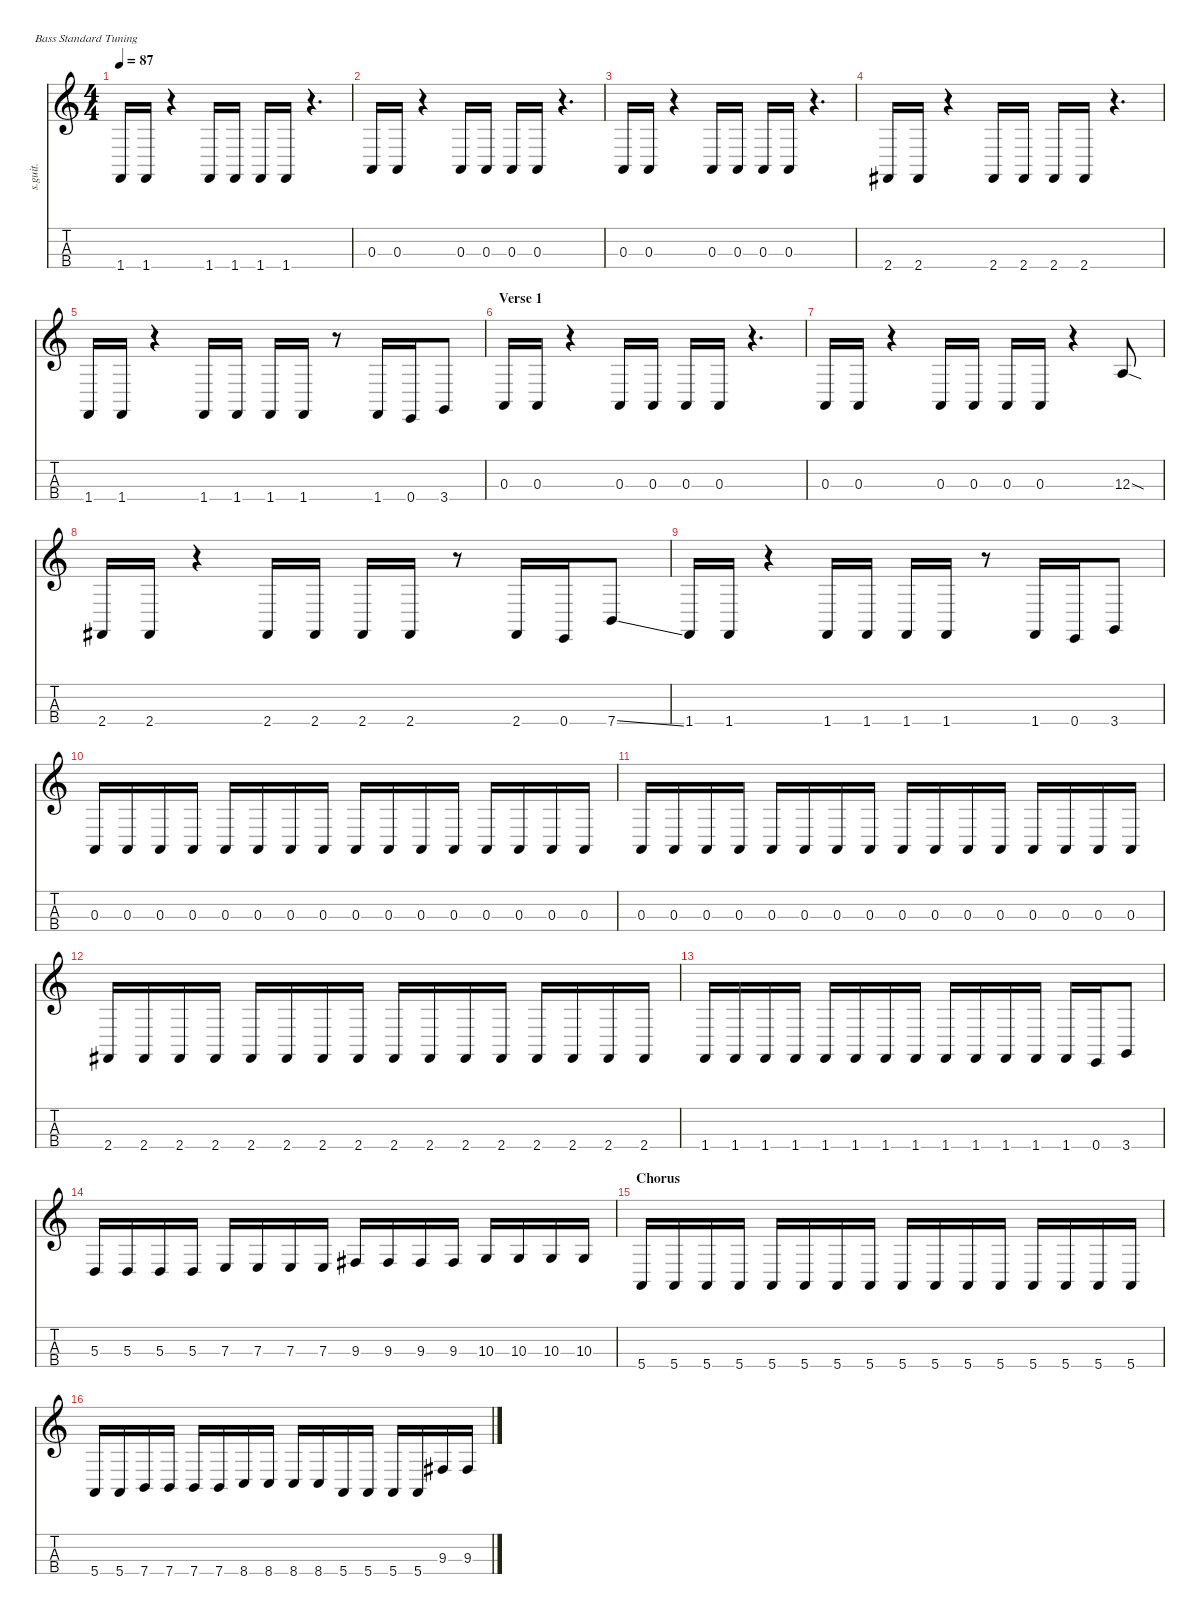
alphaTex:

\defaultSystemsLayout 4
\hideDynamics
\bracketExtendMode nobrackets
\track ("Nate Mendel (Bass)" "s.guit.") {instrument electricbasspick}
\staff {score tabs}
\tuning (G2 D2 A1 E1)
\ts (4 4)
\tempo 87
\clef g2
\ks c
1.4.16{lyrics (0 "") lyrics (1 "") lyrics (2 "") lyrics (3 "") lyrics (4 "") dy f} 1.4.16{lyrics (0 "") lyrics (1 "") lyrics (2 "") lyrics (3 "") lyrics (4 "")} r.4 1.4.16{lyrics (0 "") lyrics (1 "") lyrics (2 "") lyrics (3 "") lyrics (4 "")} 1.4.16{lyrics (0 "") lyrics (1 "") lyrics (2 "") lyrics (3 "") lyrics (4 "")} 1.4.16{lyrics (0 "") lyrics (1 "") lyrics (2 "") lyrics (3 "") lyrics (4 "")} 1.4.16{lyrics (0 "") lyrics (1 "") lyrics (2 "") lyrics (3 "") lyrics (4 "")} r.4{d} |
0.3.16{lyrics (0 "") lyrics (1 "") lyrics (2 "") lyrics (3 "") lyrics (4 "")} 0.3.16{lyrics (0 "") lyrics (1 "") lyrics (2 "") lyrics (3 "") lyrics (4 "")} r.4 0.3.16{lyrics (0 "") lyrics (1 "") lyrics (2 "") lyrics (3 "") lyrics (4 "")} 0.3.16{lyrics (0 "") lyrics (1 "") lyrics (2 "") lyrics (3 "") lyrics (4 "")} 0.3.16{lyrics (0 "") lyrics (1 "") lyrics (2 "") lyrics (3 "") lyrics (4 "")} 0.3.16{lyrics (0 "") lyrics (1 "") lyrics (2 "") lyrics (3 "") lyrics (4 "")} r.4{d} |
0.3.16{lyrics (0 "") lyrics (1 "") lyrics (2 "") lyrics (3 "") lyrics (4 "")} 0.3.16{lyrics (0 "") lyrics (1 "") lyrics (2 "") lyrics (3 "") lyrics (4 "")} r.4 0.3.16{lyrics (0 "") lyrics (1 "") lyrics (2 "") lyrics (3 "") lyrics (4 "")} 0.3.16{lyrics (0 "") lyrics (1 "") lyrics (2 "") lyrics (3 "") lyrics (4 "")} 0.3.16{lyrics (0 "") lyrics (1 "") lyrics (2 "") lyrics (3 "") lyrics (4 "")} 0.3.16{lyrics (0 "") lyrics (1 "") lyrics (2 "") lyrics (3 "") lyrics (4 "")} r.4{d} |
2.4{acc #}.16{lyrics (0 "") lyrics (1 "") lyrics (2 "") lyrics (3 "") lyrics (4 "")} 2.4{acc #}.16{lyrics (0 "") lyrics (1 "") lyrics (2 "") lyrics (3 "") lyrics (4 "")} r.4 2.4{acc #}.16{lyrics (0 "") lyrics (1 "") lyrics (2 "") lyrics (3 "") lyrics (4 "")} 2.4{acc #}.16{lyrics (0 "") lyrics (1 "") lyrics (2 "") lyrics (3 "") lyrics (4 "")} 2.4{acc #}.16{lyrics (0 "") lyrics (1 "") lyrics (2 "") lyrics (3 "") lyrics (4 "")} 2.4{acc #}.16{lyrics (0 "") lyrics (1 "") lyrics (2 "") lyrics (3 "") lyrics (4 "")} r.4{d} |
1.4.16{lyrics (0 "") lyrics (1 "") lyrics (2 "") lyrics (3 "") lyrics (4 "")} 1.4.16{lyrics (0 "") lyrics (1 "") lyrics (2 "") lyrics (3 "") lyrics (4 "")} r.4 1.4.16{lyrics (0 "") lyrics (1 "") lyrics (2 "") lyrics (3 "") lyrics (4 "")} 1.4.16{lyrics (0 "") lyrics (1 "") lyrics (2 "") lyrics (3 "") lyrics (4 "")} 1.4.16{lyrics (0 "") lyrics (1 "") lyrics (2 "") lyrics (3 "") lyrics (4 "")} 1.4.16{lyrics (0 "") lyrics (1 "") lyrics (2 "") lyrics (3 "") lyrics (4 "")} r.8 1.4.16{lyrics (0 "") lyrics (1 "") lyrics (2 "") lyrics (3 "") lyrics (4 "")} 0.4.16{lyrics (0 "") lyrics (1 "") lyrics (2 "") lyrics (3 "") lyrics (4 "")} 3.4.8{lyrics (0 "") lyrics (1 "") lyrics (2 "") lyrics (3 "") lyrics (4 "")} |
\section ("" "Verse 1")
0.3.16{lyrics (0 "") lyrics (1 "") lyrics (2 "") lyrics (3 "") lyrics (4 "")} 0.3.16{lyrics (0 "") lyrics (1 "") lyrics (2 "") lyrics (3 "") lyrics (4 "")} r.4 0.3.16{lyrics (0 "") lyrics (1 "") lyrics (2 "") lyrics (3 "") lyrics (4 "")} 0.3.16{lyrics (0 "") lyrics (1 "") lyrics (2 "") lyrics (3 "") lyrics (4 "")} 0.3.16{lyrics (0 "") lyrics (1 "") lyrics (2 "") lyrics (3 "") lyrics (4 "")} 0.3.16{lyrics (0 "") lyrics (1 "") lyrics (2 "") lyrics (3 "") lyrics (4 "")} r.4{d} |
0.3.16{lyrics (0 "") lyrics (1 "") lyrics (2 "") lyrics (3 "") lyrics (4 "")} 0.3.16{lyrics (0 "") lyrics (1 "") lyrics (2 "") lyrics (3 "") lyrics (4 "")} r.4 0.3.16{lyrics (0 "") lyrics (1 "") lyrics (2 "") lyrics (3 "") lyrics (4 "")} 0.3.16{lyrics (0 "") lyrics (1 "") lyrics (2 "") lyrics (3 "") lyrics (4 "")} 0.3.16{lyrics (0 "") lyrics (1 "") lyrics (2 "") lyrics (3 "") lyrics (4 "")} 0.3.16{lyrics (0 "") lyrics (1 "") lyrics (2 "") lyrics (3 "") lyrics (4 "")} r.4 12.3{sod}.8{lyrics (0 "") lyrics (1 "") lyrics (2 "") lyrics (3 "") lyrics (4 "")} |
2.4{acc #}.16{lyrics (0 "") lyrics (1 "") lyrics (2 "") lyrics (3 "") lyrics (4 "")} 2.4{acc #}.16{lyrics (0 "") lyrics (1 "") lyrics (2 "") lyrics (3 "") lyrics (4 "")} r.4 2.4{acc #}.16{lyrics (0 "") lyrics (1 "") lyrics (2 "") lyrics (3 "") lyrics (4 "")} 2.4{acc #}.16{lyrics (0 "") lyrics (1 "") lyrics (2 "") lyrics (3 "") lyrics (4 "")} 2.4{acc #}.16{lyrics (0 "") lyrics (1 "") lyrics (2 "") lyrics (3 "") lyrics (4 "")} 2.4{acc #}.16{lyrics (0 "") lyrics (1 "") lyrics (2 "") lyrics (3 "") lyrics (4 "")} r.8 2.4{acc #}.16{lyrics (0 "") lyrics (1 "") lyrics (2 "") lyrics (3 "") lyrics (4 "")} 0.4.16{lyrics (0 "") lyrics (1 "") lyrics (2 "") lyrics (3 "") lyrics (4 "")} 7.4{ss}.8{lyrics (0 "") lyrics (1 "") lyrics (2 "") lyrics (3 "") lyrics (4 "")} |
1.4.16{lyrics (0 "") lyrics (1 "") lyrics (2 "") lyrics (3 "") lyrics (4 "")} 1.4.16{lyrics (0 "") lyrics (1 "") lyrics (2 "") lyrics (3 "") lyrics (4 "")} r.4 1.4.16{lyrics (0 "") lyrics (1 "") lyrics (2 "") lyrics (3 "") lyrics (4 "")} 1.4.16{lyrics (0 "") lyrics (1 "") lyrics (2 "") lyrics (3 "") lyrics (4 "")} 1.4.16{lyrics (0 "") lyrics (1 "") lyrics (2 "") lyrics (3 "") lyrics (4 "")} 1.4.16{lyrics (0 "") lyrics (1 "") lyrics (2 "") lyrics (3 "") lyrics (4 "")} r.8 1.4.16{lyrics (0 "") lyrics (1 "") lyrics (2 "") lyrics (3 "") lyrics (4 "")} 0.4.16{lyrics (0 "") lyrics (1 "") lyrics (2 "") lyrics (3 "") lyrics (4 "")} 3.4.8{lyrics (0 "") lyrics (1 "") lyrics (2 "") lyrics (3 "") lyrics (4 "")} |
0.3.16{lyrics (0 "") lyrics (1 "") lyrics (2 "") lyrics (3 "") lyrics (4 "")} 0.3.16{lyrics (0 "") lyrics (1 "") lyrics (2 "") lyrics (3 "") lyrics (4 "")} 0.3.16{lyrics (0 "") lyrics (1 "") lyrics (2 "") lyrics (3 "") lyrics (4 "")} 0.3.16{lyrics (0 "") lyrics (1 "") lyrics (2 "") lyrics (3 "") lyrics (4 "")} 0.3.16{lyrics (0 "") lyrics (1 "") lyrics (2 "") lyrics (3 "") lyrics (4 "")} 0.3.16{lyrics (0 "") lyrics (1 "") lyrics (2 "") lyrics (3 "") lyrics (4 "")} 0.3.16{lyrics (0 "") lyrics (1 "") lyrics (2 "") lyrics (3 "") lyrics (4 "")} 0.3.16{lyrics (0 "") lyrics (1 "") lyrics (2 "") lyrics (3 "") lyrics (4 "")} 0.3.16{lyrics (0 "") lyrics (1 "") lyrics (2 "") lyrics (3 "") lyrics (4 "")} 0.3.16{lyrics (0 "") lyrics (1 "") lyrics (2 "") lyrics (3 "") lyrics (4 "")} 0.3.16{lyrics (0 "") lyrics (1 "") lyrics (2 "") lyrics (3 "") lyrics (4 "")} 0.3.16{lyrics (0 "") lyrics (1 "") lyrics (2 "") lyrics (3 "") lyrics (4 "")} 0.3.16{lyrics (0 "") lyrics (1 "") lyrics (2 "") lyrics (3 "") lyrics (4 "")} 0.3.16{lyrics (0 "") lyrics (1 "") lyrics (2 "") lyrics (3 "") lyrics (4 "")} 0.3.16{lyrics (0 "") lyrics (1 "") lyrics (2 "") lyrics (3 "") lyrics (4 "")} 0.3.16{lyrics (0 "") lyrics (1 "") lyrics (2 "") lyrics (3 "") lyrics (4 "")} |
0.3.16{lyrics (0 "") lyrics (1 "") lyrics (2 "") lyrics (3 "") lyrics (4 "")} 0.3.16{lyrics (0 "") lyrics (1 "") lyrics (2 "") lyrics (3 "") lyrics (4 "")} 0.3.16{lyrics (0 "") lyrics (1 "") lyrics (2 "") lyrics (3 "") lyrics (4 "")} 0.3.16{lyrics (0 "") lyrics (1 "") lyrics (2 "") lyrics (3 "") lyrics (4 "")} 0.3.16{lyrics (0 "") lyrics (1 "") lyrics (2 "") lyrics (3 "") lyrics (4 "")} 0.3.16{lyrics (0 "") lyrics (1 "") lyrics (2 "") lyrics (3 "") lyrics (4 "")} 0.3.16{lyrics (0 "") lyrics (1 "") lyrics (2 "") lyrics (3 "") lyrics (4 "")} 0.3.16{lyrics (0 "") lyrics (1 "") lyrics (2 "") lyrics (3 "") lyrics (4 "")} 0.3.16{lyrics (0 "") lyrics (1 "") lyrics (2 "") lyrics (3 "") lyrics (4 "")} 0.3.16{lyrics (0 "") lyrics (1 "") lyrics (2 "") lyrics (3 "") lyrics (4 "")} 0.3.16{lyrics (0 "") lyrics (1 "") lyrics (2 "") lyrics (3 "") lyrics (4 "")} 0.3.16{lyrics (0 "") lyrics (1 "") lyrics (2 "") lyrics (3 "") lyrics (4 "")} 0.3.16{lyrics (0 "") lyrics (1 "") lyrics (2 "") lyrics (3 "") lyrics (4 "")} 0.3.16{lyrics (0 "") lyrics (1 "") lyrics (2 "") lyrics (3 "") lyrics (4 "")} 0.3.16{lyrics (0 "") lyrics (1 "") lyrics (2 "") lyrics (3 "") lyrics (4 "")} 0.3.16{lyrics (0 "") lyrics (1 "") lyrics (2 "") lyrics (3 "") lyrics (4 "")} |
2.4{acc #}.16{lyrics (0 "") lyrics (1 "") lyrics (2 "") lyrics (3 "") lyrics (4 "")} 2.4{acc #}.16{lyrics (0 "") lyrics (1 "") lyrics (2 "") lyrics (3 "") lyrics (4 "")} 2.4{acc #}.16{lyrics (0 "") lyrics (1 "") lyrics (2 "") lyrics (3 "") lyrics (4 "")} 2.4{acc #}.16{lyrics (0 "") lyrics (1 "") lyrics (2 "") lyrics (3 "") lyrics (4 "")} 2.4{acc #}.16{lyrics (0 "") lyrics (1 "") lyrics (2 "") lyrics (3 "") lyrics (4 "")} 2.4{acc #}.16{lyrics (0 "") lyrics (1 "") lyrics (2 "") lyrics (3 "") lyrics (4 "")} 2.4{acc #}.16{lyrics (0 "") lyrics (1 "") lyrics (2 "") lyrics (3 "") lyrics (4 "")} 2.4{acc #}.16{lyrics (0 "") lyrics (1 "") lyrics (2 "") lyrics (3 "") lyrics (4 "")} 2.4{acc #}.16{lyrics (0 "") lyrics (1 "") lyrics (2 "") lyrics (3 "") lyrics (4 "")} 2.4{acc #}.16{lyrics (0 "") lyrics (1 "") lyrics (2 "") lyrics (3 "") lyrics (4 "")} 2.4{acc #}.16{lyrics (0 "") lyrics (1 "") lyrics (2 "") lyrics (3 "") lyrics (4 "")} 2.4{acc #}.16{lyrics (0 "") lyrics (1 "") lyrics (2 "") lyrics (3 "") lyrics (4 "")} 2.4{acc #}.16{lyrics (0 "") lyrics (1 "") lyrics (2 "") lyrics (3 "") lyrics (4 "")} 2.4{acc #}.16{lyrics (0 "") lyrics (1 "") lyrics (2 "") lyrics (3 "") lyrics (4 "")} 2.4{acc #}.16{lyrics (0 "") lyrics (1 "") lyrics (2 "") lyrics (3 "") lyrics (4 "")} 2.4{acc #}.16{lyrics (0 "") lyrics (1 "") lyrics (2 "") lyrics (3 "") lyrics (4 "")} |
1.4.16{lyrics (0 "") lyrics (1 "") lyrics (2 "") lyrics (3 "") lyrics (4 "")} 1.4.16{lyrics (0 "") lyrics (1 "") lyrics (2 "") lyrics (3 "") lyrics (4 "")} 1.4.16{lyrics (0 "") lyrics (1 "") lyrics (2 "") lyrics (3 "") lyrics (4 "")} 1.4.16{lyrics (0 "") lyrics (1 "") lyrics (2 "") lyrics (3 "") lyrics (4 "")} 1.4.16{lyrics (0 "") lyrics (1 "") lyrics (2 "") lyrics (3 "") lyrics (4 "")} 1.4.16{lyrics (0 "") lyrics (1 "") lyrics (2 "") lyrics (3 "") lyrics (4 "")} 1.4.16{lyrics (0 "") lyrics (1 "") lyrics (2 "") lyrics (3 "") lyrics (4 "")} 1.4.16{lyrics (0 "") lyrics (1 "") lyrics (2 "") lyrics (3 "") lyrics (4 "")} 1.4.16{lyrics (0 "") lyrics (1 "") lyrics (2 "") lyrics (3 "") lyrics (4 "")} 1.4.16{lyrics (0 "") lyrics (1 "") lyrics (2 "") lyrics (3 "") lyrics (4 "")} 1.4.16{lyrics (0 "") lyrics (1 "") lyrics (2 "") lyrics (3 "") lyrics (4 "")} 1.4.16{lyrics (0 "") lyrics (1 "") lyrics (2 "") lyrics (3 "") lyrics (4 "")} 1.4.16{lyrics (0 "") lyrics (1 "") lyrics (2 "") lyrics (3 "") lyrics (4 "")} 0.4.16{lyrics (0 "") lyrics (1 "") lyrics (2 "") lyrics (3 "") lyrics (4 "")} 3.4.8{lyrics (0 "") lyrics (1 "") lyrics (2 "") lyrics (3 "") lyrics (4 "")} |
5.3.16{lyrics (0 "") lyrics (1 "") lyrics (2 "") lyrics (3 "") lyrics (4 "")} 5.3.16{lyrics (0 "") lyrics (1 "") lyrics (2 "") lyrics (3 "") lyrics (4 "")} 5.3.16{lyrics (0 "") lyrics (1 "") lyrics (2 "") lyrics (3 "") lyrics (4 "")} 5.3.16{lyrics (0 "") lyrics (1 "") lyrics (2 "") lyrics (3 "") lyrics (4 "")} 7.3.16{lyrics (0 "") lyrics (1 "") lyrics (2 "") lyrics (3 "") lyrics (4 "")} 7.3.16{lyrics (0 "") lyrics (1 "") lyrics (2 "") lyrics (3 "") lyrics (4 "")} 7.3.16{lyrics (0 "") lyrics (1 "") lyrics (2 "") lyrics (3 "") lyrics (4 "")} 7.3.16{lyrics (0 "") lyrics (1 "") lyrics (2 "") lyrics (3 "") lyrics (4 "")} 9.3{acc #}.16{lyrics (0 "") lyrics (1 "") lyrics (2 "") lyrics (3 "") lyrics (4 "")} 9.3{acc #}.16{lyrics (0 "") lyrics (1 "") lyrics (2 "") lyrics (3 "") lyrics (4 "")} 9.3{acc #}.16{lyrics (0 "") lyrics (1 "") lyrics (2 "") lyrics (3 "") lyrics (4 "")} 9.3{acc #}.16{lyrics (0 "") lyrics (1 "") lyrics (2 "") lyrics (3 "") lyrics (4 "")} 10.3.16{lyrics (0 "") lyrics (1 "") lyrics (2 "") lyrics (3 "") lyrics (4 "")} 10.3.16{lyrics (0 "") lyrics (1 "") lyrics (2 "") lyrics (3 "") lyrics (4 "")} 10.3.16{lyrics (0 "") lyrics (1 "") lyrics (2 "") lyrics (3 "") lyrics (4 "")} 10.3.16{lyrics (0 "") lyrics (1 "") lyrics (2 "") lyrics (3 "") lyrics (4 "")} |
\section ("" "Chorus")
5.4.16{lyrics (0 "") lyrics (1 "") lyrics (2 "") lyrics (3 "") lyrics (4 "")} 5.4.16{lyrics (0 "") lyrics (1 "") lyrics (2 "") lyrics (3 "") lyrics (4 "")} 5.4.16{lyrics (0 "") lyrics (1 "") lyrics (2 "") lyrics (3 "") lyrics (4 "")} 5.4.16{lyrics (0 "") lyrics (1 "") lyrics (2 "") lyrics (3 "") lyrics (4 "")} 5.4.16{lyrics (0 "") lyrics (1 "") lyrics (2 "") lyrics (3 "") lyrics (4 "")} 5.4.16{lyrics (0 "") lyrics (1 "") lyrics (2 "") lyrics (3 "") lyrics (4 "")} 5.4.16{lyrics (0 "") lyrics (1 "") lyrics (2 "") lyrics (3 "") lyrics (4 "")} 5.4.16{lyrics (0 "") lyrics (1 "") lyrics (2 "") lyrics (3 "") lyrics (4 "")} 5.4.16{lyrics (0 "") lyrics (1 "") lyrics (2 "") lyrics (3 "") lyrics (4 "")} 5.4.16{lyrics (0 "") lyrics (1 "") lyrics (2 "") lyrics (3 "") lyrics (4 "")} 5.4.16{lyrics (0 "") lyrics (1 "") lyrics (2 "") lyrics (3 "") lyrics (4 "")} 5.4.16{lyrics (0 "") lyrics (1 "") lyrics (2 "") lyrics (3 "") lyrics (4 "")} 5.4.16{lyrics (0 "") lyrics (1 "") lyrics (2 "") lyrics (3 "") lyrics (4 "")} 5.4.16{lyrics (0 "") lyrics (1 "") lyrics (2 "") lyrics (3 "") lyrics (4 "")} 5.4.16{lyrics (0 "") lyrics (1 "") lyrics (2 "") lyrics (3 "") lyrics (4 "")} 5.4.16{lyrics (0 "") lyrics (1 "") lyrics (2 "") lyrics (3 "") lyrics (4 "")} |
5.4.16{lyrics (0 "") lyrics (1 "") lyrics (2 "") lyrics (3 "") lyrics (4 "")} 5.4.16{lyrics (0 "") lyrics (1 "") lyrics (2 "") lyrics (3 "") lyrics (4 "")} 7.4.16{lyrics (0 "") lyrics (1 "") lyrics (2 "") lyrics (3 "") lyrics (4 "")} 7.4.16{lyrics (0 "") lyrics (1 "") lyrics (2 "") lyrics (3 "") lyrics (4 "")} 7.4.16{lyrics (0 "") lyrics (1 "") lyrics (2 "") lyrics (3 "") lyrics (4 "")} 7.4.16{lyrics (0 "") lyrics (1 "") lyrics (2 "") lyrics (3 "") lyrics (4 "")} 8.4.16{lyrics (0 "") lyrics (1 "") lyrics (2 "") lyrics (3 "") lyrics (4 "")} 8.4.16{lyrics (0 "") lyrics (1 "") lyrics (2 "") lyrics (3 "") lyrics (4 "")} 8.4.16{lyrics (0 "") lyrics (1 "") lyrics (2 "") lyrics (3 "") lyrics (4 "")} 8.4.16{lyrics (0 "") lyrics (1 "") lyrics (2 "") lyrics (3 "") lyrics (4 "")} 5.4.16{lyrics (0 "") lyrics (1 "") lyrics (2 "") lyrics (3 "") lyrics (4 "")} 5.4.16{lyrics (0 "") lyrics (1 "") lyrics (2 "") lyrics (3 "") lyrics (4 "")} 5.4.16{lyrics (0 "") lyrics (1 "") lyrics (2 "") lyrics (3 "") lyrics (4 "")} 5.4.16{lyrics (0 "") lyrics (1 "") lyrics (2 "") lyrics (3 "") lyrics (4 "")} 9.3{acc #}.16{lyrics (0 "") lyrics (1 "") lyrics (2 "") lyrics (3 "") lyrics (4 "")} 9.3{acc #}.16{lyrics (0 "") lyrics (1 "") lyrics (2 "") lyrics (3 "") lyrics (4 "")}
